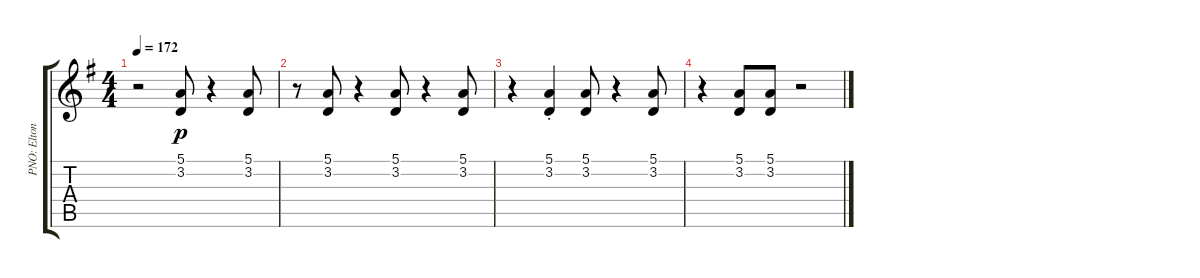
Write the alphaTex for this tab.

\track ("PNO: Elton John(LH)" "PNO: Elton") {instrument electricpiano1}
\staff {score tabs}
\tuning (E4 B3 G3 D3 A2 E2) {hide}
\ts (4 4)
\tempo 172
\clef g2
\ks g
r.2{dy mp} (5.1 3.2).8{dy p} r.4 (5.1 3.2).8 |
r.8 (5.1 3.2).8 r.4 (5.1 3.2).8 r.4 (5.1 3.2).8 |
r.4 (5.1{st} 3.2{st}).4 (5.1 3.2).8 r.4 (5.1 3.2).8 |
r.4 (5.1 3.2).8 (5.1 3.2).8 r.2
